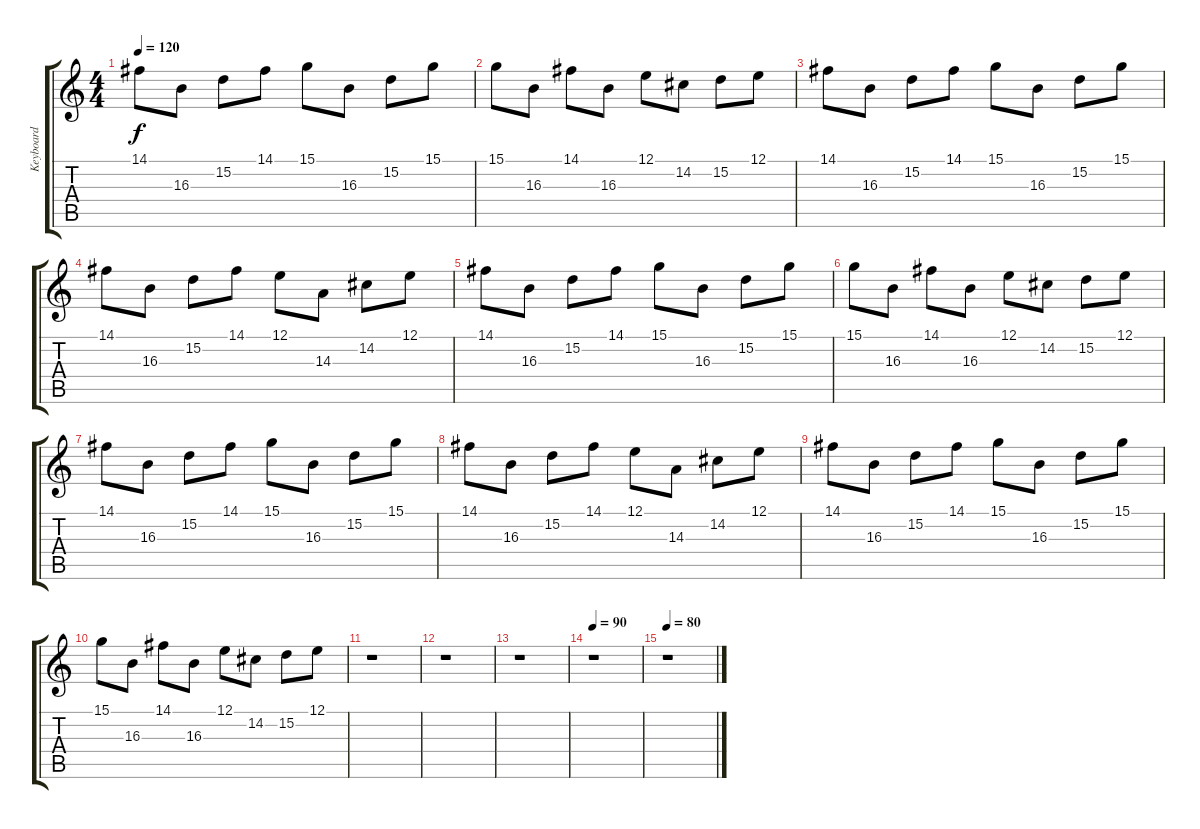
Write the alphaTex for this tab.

\track ("Keyboard" "Keyboard") {instrument stringensemble1}
\staff {score tabs}
\tuning (E4 B3 G3 D3 A2 E2) {hide}
\ts (4 4)
\tempo 120
\clef g2
\ks c
14.1.8{dy f} 16.3.8 15.2.8 14.1.8 15.1.8 16.3.8 15.2.8 15.1.8 |
15.1.8 16.3.8 14.1.8 16.3.8 12.1.8 14.2.8 15.2.8 12.1.8 |
14.1.8 16.3.8 15.2.8 14.1.8 15.1.8 16.3.8 15.2.8 15.1.8 |
14.1.8 16.3.8 15.2.8 14.1.8 12.1.8 14.3.8 14.2.8 12.1.8 |
14.1.8 16.3.8 15.2.8 14.1.8 15.1.8 16.3.8 15.2.8 15.1.8 |
15.1.8 16.3.8 14.1.8 16.3.8 12.1.8 14.2.8 15.2.8 12.1.8 |
14.1.8 16.3.8 15.2.8 14.1.8 15.1.8 16.3.8 15.2.8 15.1.8 |
14.1.8 16.3.8 15.2.8 14.1.8 12.1.8 14.3.8 14.2.8 12.1.8 |
14.1.8 16.3.8 15.2.8 14.1.8 15.1.8 16.3.8 15.2.8 15.1.8 |
15.1.8 16.3.8 14.1.8 16.3.8 12.1.8 14.2.8 15.2.8 12.1.8 |
r.1 |
r.1 |
r.1 |
\tempo 90
r.1 |
\tempo 80
r.1
